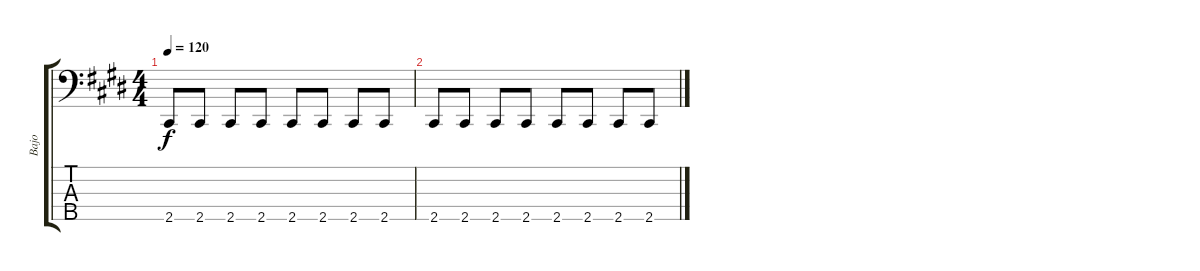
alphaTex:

\track ("Bajo" "Bajo") {instrument electricbasspick}
\staff {score tabs}
\tuning (G2 D2 A1 E1 B0) {hide}
\ts (4 4)
\tempo 120
\clef f4
\ks e
2.5.8{dy f} 2.5.8 2.5.8 2.5.8 2.5.8 2.5.8 2.5.8 2.5.8 |
2.5.8 2.5.8 2.5.8 2.5.8 2.5.8 2.5.8 2.5.8 2.5.8
